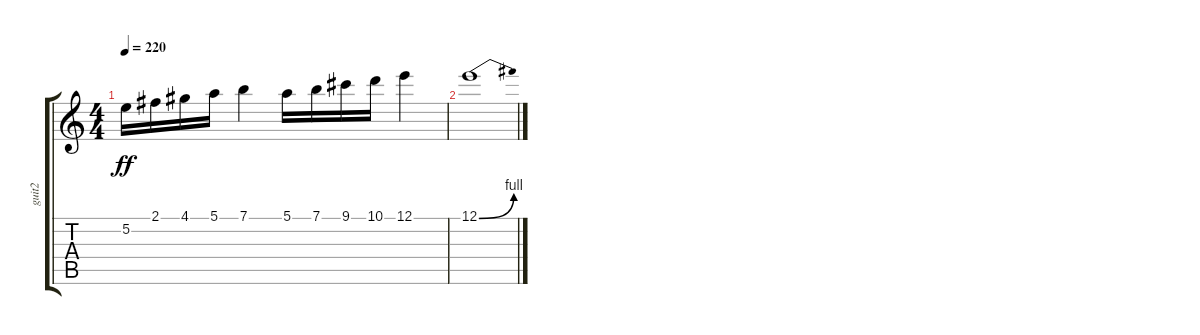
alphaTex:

\track ("guit2" "guit2") {instrument distortionguitar}
\staff {score tabs}
\tuning (E4 B3 G3 D3 A2 E2) {hide}
\ts (4 4)
\tempo 220
\clef g2
\ks c
5.2.16{dy ff} 2.1.16 4.1.16 5.1.16 7.1.4 5.1.16 7.1.16 9.1.16 10.1.16 12.1.4 |
12.1{be (bend 0 0 60 4)}.1
